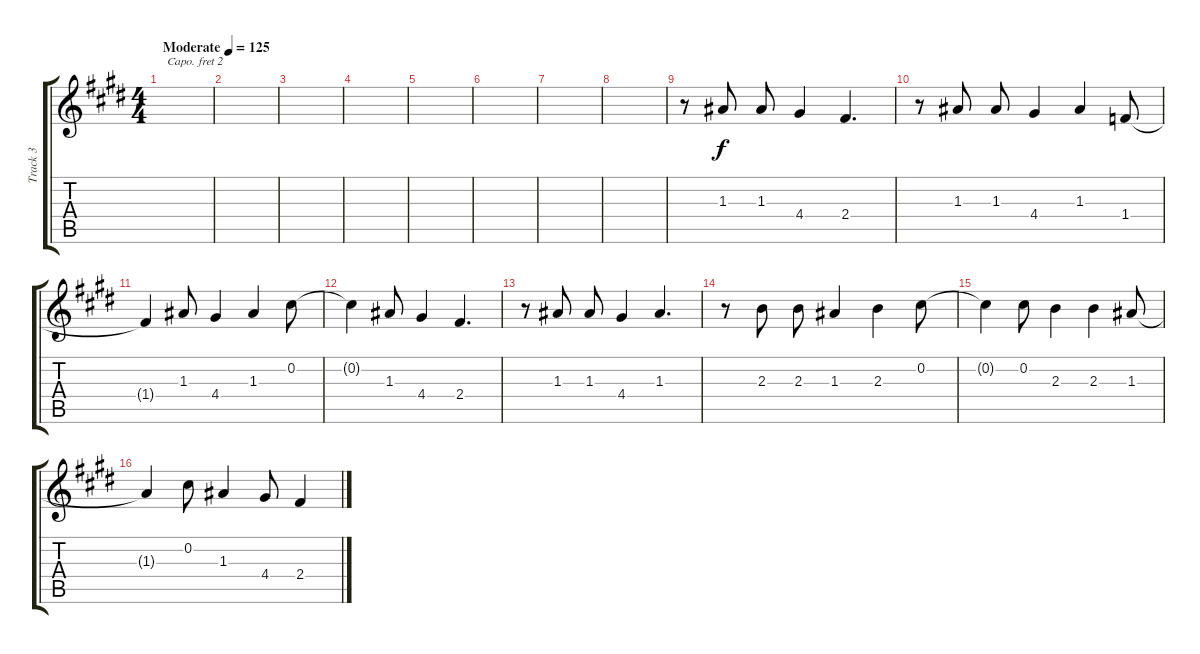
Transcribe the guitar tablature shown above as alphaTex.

\track ("Track 3" "Track 3") {instrument acousticguitarnylon}
\staff {score tabs}
\capo 2
\tuning (E4 B3 G3 D3 A2 E2) {hide}
\ts (4 4)
\tempo (125 "Moderate")
\clef g2
\ks e
|
|
|
|
|
|
|
|
r.8 1.3.8 1.3.8 4.4.4 2.4.4{d} |
r.8 1.3.8 1.3.8 4.4.4 1.3.4 1.4.8 |
1.4{t}.4 1.3.8 4.4.4 1.3.4 0.2.8 |
0.2{t}.4 1.3.8 4.4.4 2.4.4{d} |
r.8 1.3.8 1.3.8 4.4.4 1.3.4{d} |
r.8 2.3.8 2.3.8 1.3.4 2.3.4 0.2.8 |
0.2{t}.4 0.2.8 2.3.4 2.3.4 1.3.8 |
1.3{t}.4 0.2.8 1.3.4 4.4.8 2.4.4
